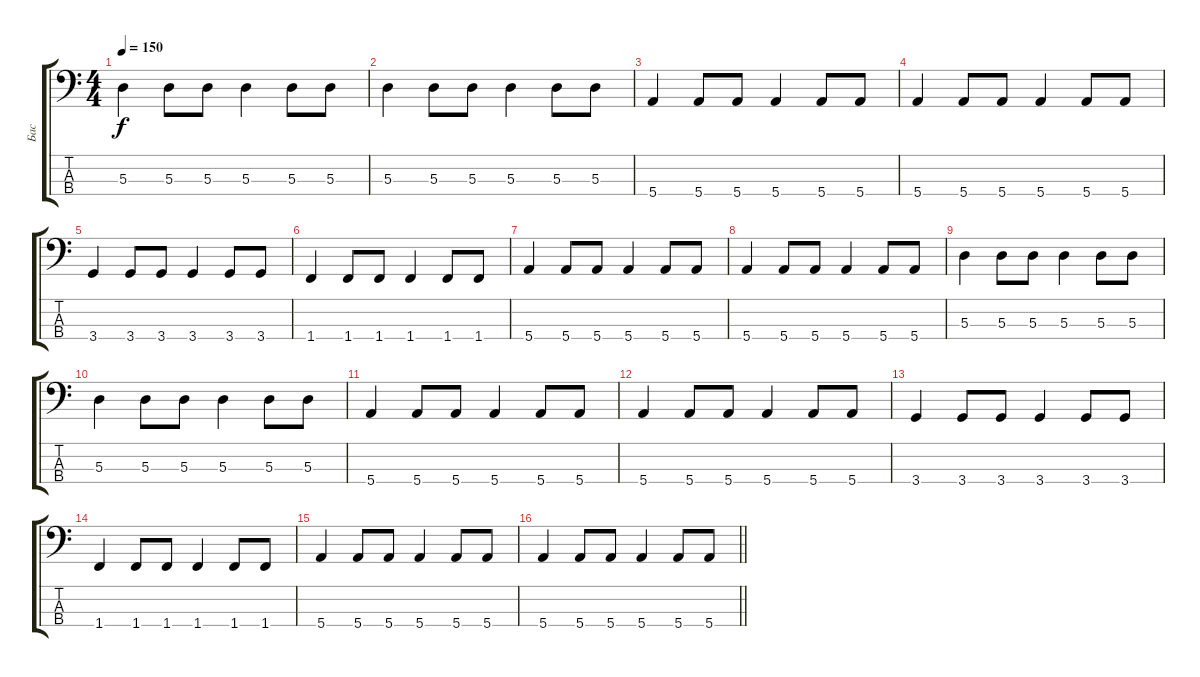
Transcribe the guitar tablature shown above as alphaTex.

\track ("Бас" "Бас") {instrument electricbassfinger}
\staff {score tabs}
\tuning (G2 D2 A1 E1) {hide}
\ts (4 4)
\tempo 150
\clef f4
\ks c
5.3.4{dy f} 5.3.8 5.3.8 5.3.4 5.3.8 5.3.8 |
5.3.4 5.3.8 5.3.8 5.3.4 5.3.8 5.3.8 |
5.4.4 5.4.8 5.4.8 5.4.4 5.4.8 5.4.8 |
5.4.4 5.4.8 5.4.8 5.4.4 5.4.8 5.4.8 |
3.4.4 3.4.8 3.4.8 3.4.4 3.4.8 3.4.8 |
1.4.4 1.4.8 1.4.8 1.4.4 1.4.8 1.4.8 |
5.4.4 5.4.8 5.4.8 5.4.4 5.4.8 5.4.8 |
5.4.4 5.4.8 5.4.8 5.4.4 5.4.8 5.4.8 |
5.3.4 5.3.8 5.3.8 5.3.4 5.3.8 5.3.8 |
5.3.4 5.3.8 5.3.8 5.3.4 5.3.8 5.3.8 |
5.4.4 5.4.8 5.4.8 5.4.4 5.4.8 5.4.8 |
5.4.4 5.4.8 5.4.8 5.4.4 5.4.8 5.4.8 |
3.4.4 3.4.8 3.4.8 3.4.4 3.4.8 3.4.8 |
1.4.4 1.4.8 1.4.8 1.4.4 1.4.8 1.4.8 |
5.4.4 5.4.8 5.4.8 5.4.4 5.4.8 5.4.8 |
\barLineRight lightlight
5.4.4 5.4.8 5.4.8 5.4.4 5.4.8 5.4.8
